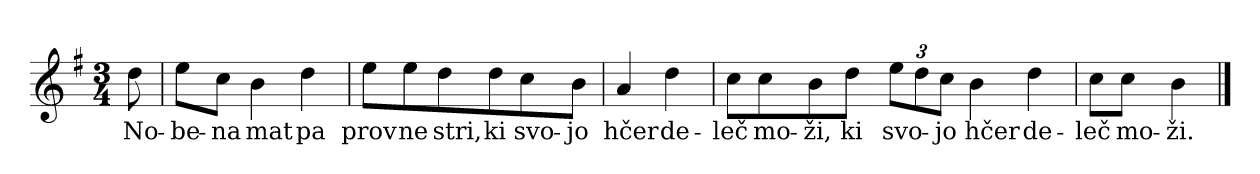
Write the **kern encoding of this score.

**kern	**text
*part1	*part1
*staff1	*staff1
*clefG2	*
*k[f#]	*
*G:	*
*M3/4+2/4	*
*MM104	*
=	=
8dd\	No-
=1	=1
8ee\L	-be-
8cc\J	-na
4b\	mat
4dd\	pa
=2	=2
8ee\L	prov
8ee\	ne
8dd\	stri,
8dd\	ki
8cc\	svo-
8b\J	-jo
=3	=3
4a/	hčer
4dd\	de-
=4	=4
8cc\L	-leč
8cc\	mo-
8b\	-ži,
8dd\J	ki
=5-	=5-
12ee\L	svo-
12dd\	.
12cc\J	-jo
4b\	hčer
4dd\	de-
!!LO:LB:g=z
=6	=6
8cc\L	-leč
8cc\J	mo-
4b\	-ži.
==	==
*-	*-
